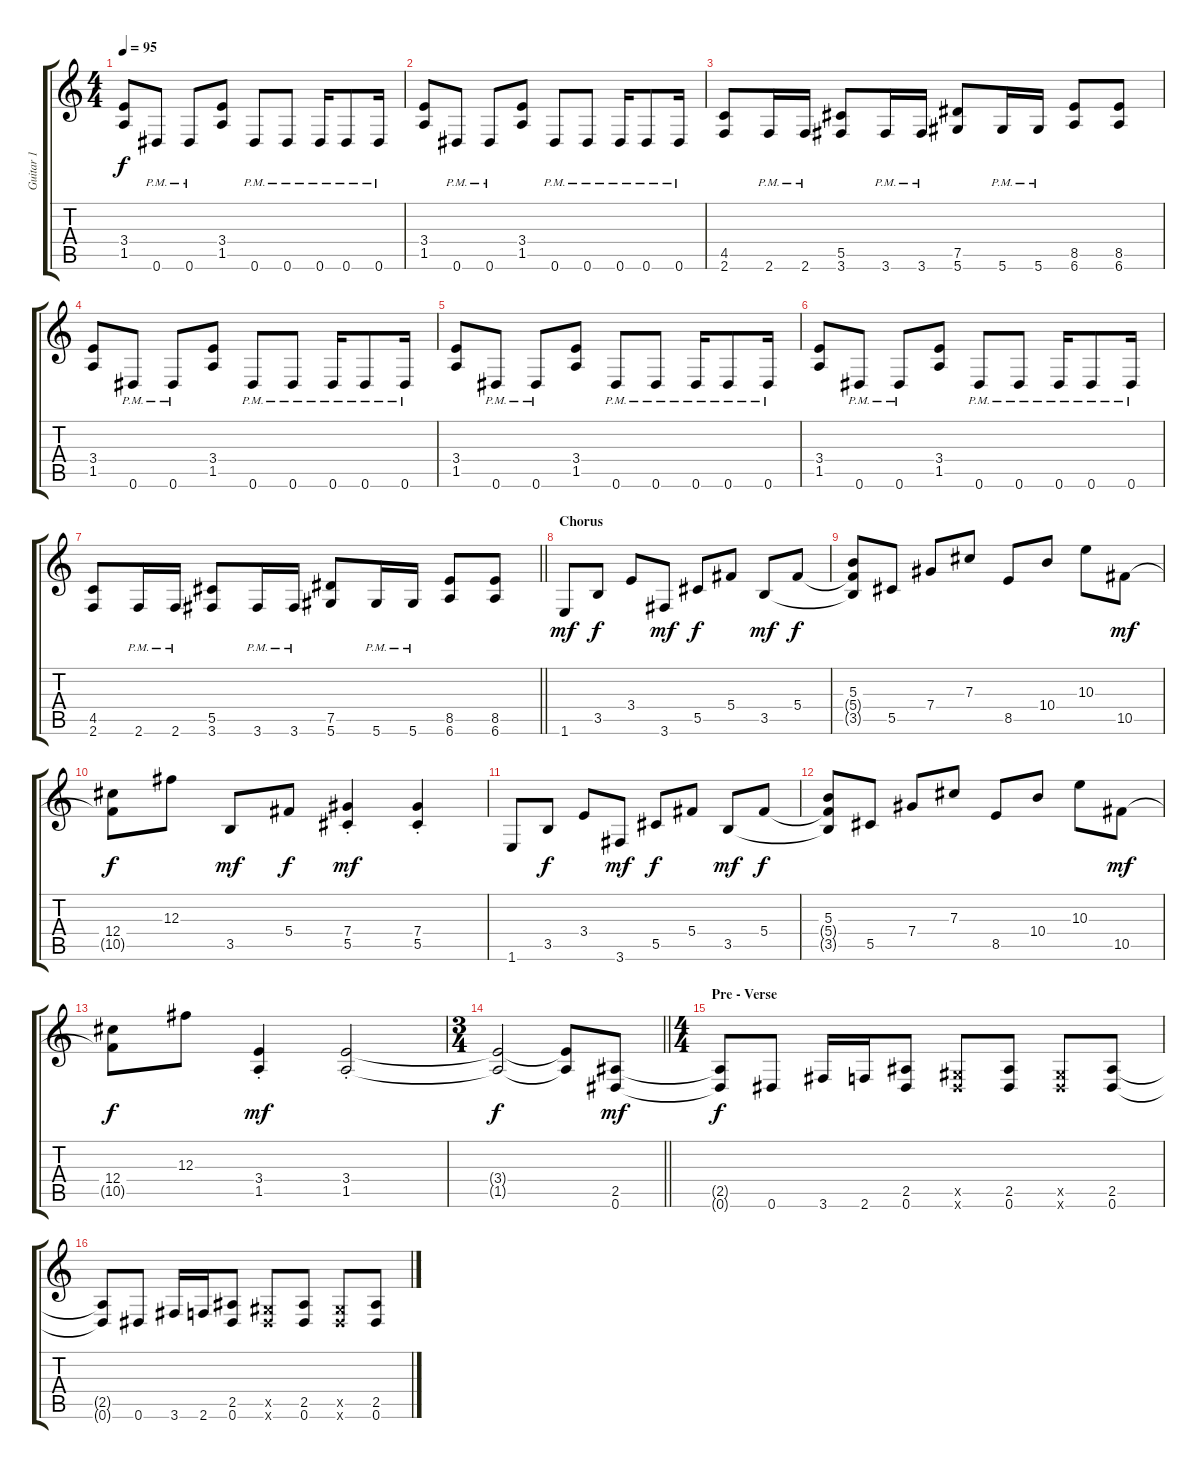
\track ("Guitar 1" "Guitar 1") {instrument distortionguitar}
\staff {score tabs}
\tuning (Eb4 Bb3 Gb3 Db3 Ab2 Eb2) {hide}
\ts (4 4)
\tempo 95
\clef g2
\ks c
(3.4 1.5).8{dy f} 0.6{pm}.8 0.6{pm}.8 (3.4 1.5).8 0.6{pm}.8 0.6{pm}.8 0.6{pm}.16 0.6{pm}.8 0.6{pm}.16 |
(3.4 1.5).8 0.6{pm}.8 0.6{pm}.8 (3.4 1.5).8 0.6{pm}.8 0.6{pm}.8 0.6{pm}.16 0.6{pm}.8 0.6{pm}.16 |
(4.5 2.6).8 2.6{pm}.16 2.6{pm}.16 (5.5 3.6).8 3.6{pm}.16 3.6{pm}.16 (7.5 5.6).8 5.6{pm}.16 5.6{pm}.16 (8.5 6.6).8 (8.5 6.6).8 |
(3.4 1.5).8 0.6{pm}.8 0.6{pm}.8 (3.4 1.5).8 0.6{pm}.8 0.6{pm}.8 0.6{pm}.16 0.6{pm}.8 0.6{pm}.16 |
(3.4 1.5).8 0.6{pm}.8 0.6{pm}.8 (3.4 1.5).8 0.6{pm}.8 0.6{pm}.8 0.6{pm}.16 0.6{pm}.8 0.6{pm}.16 |
(3.4 1.5).8 0.6{pm}.8 0.6{pm}.8 (3.4 1.5).8 0.6{pm}.8 0.6{pm}.8 0.6{pm}.16 0.6{pm}.8 0.6{pm}.16 |
\barLineRight lightlight
(4.5 2.6).8 2.6{pm}.16 2.6{pm}.16 (5.5 3.6).8 3.6{pm}.16 3.6{pm}.16 (7.5 5.6).8 5.6{pm}.16 5.6{pm}.16 (8.5 6.6).8 (8.5 6.6).8 |
\section ("" "Chorus")
1.6.8{dy mf} 3.5.8{dy f} 3.4.8 3.6.8{dy mf} 5.5.8{dy f} 5.4.8 3.5.8{dy mf} 5.4.8{dy f} |
(5.3 5.4{t} 3.5{t}).8 5.5.8 7.4.8 7.3.8 8.5.8 10.4.8 10.3.8 10.5.8{dy mf} |
(12.4 10.5{t}).8{dy f} 12.3.8 3.5.8{dy mf} 5.4.8{dy f} (7.4{st} 5.5{st}).4{dy mf} (7.4{st} 5.5{st}).4 |
1.6.8 3.5.8{dy f} 3.4.8 3.6.8{dy mf} 5.5.8{dy f} 5.4.8 3.5.8{dy mf} 5.4.8{dy f} |
(5.3 5.4{t} 3.5{t}).8 5.5.8 7.4.8 7.3.8 8.5.8 10.4.8 10.3.8 10.5.8{dy mf} |
(12.4 10.5{t}).8{dy f} 12.3.8 (3.4{st} 1.5{st}).4{dy mf} (3.4{st} 1.5{st}).2 |
\ts (3 4)
\barLineRight lightlight
(3.4{t} 1.5{t}).2{dy f} (3.4{t} 1.5{t}).8 (2.5 0.6).8{dy mf} |
\ts (4 4)
\section ("" "Pre - Verse")
(2.5{t} 0.6{t}).8{dy f} 0.6.8 3.6.16 2.6.16 (2.5 0.6).8 (0.5{x} 0.6{x}).8 (2.5 0.6).8 (0.5{x} 0.6{x}).8 (2.5 0.6).8 |
(2.5{t} 0.6{t}).8 0.6.8 3.6.16 2.6.16 (2.5 0.6).8 (0.5{x} 0.6{x}).8 (2.5 0.6).8 (0.5{x} 0.6{x}).8 (2.5 0.6).8
